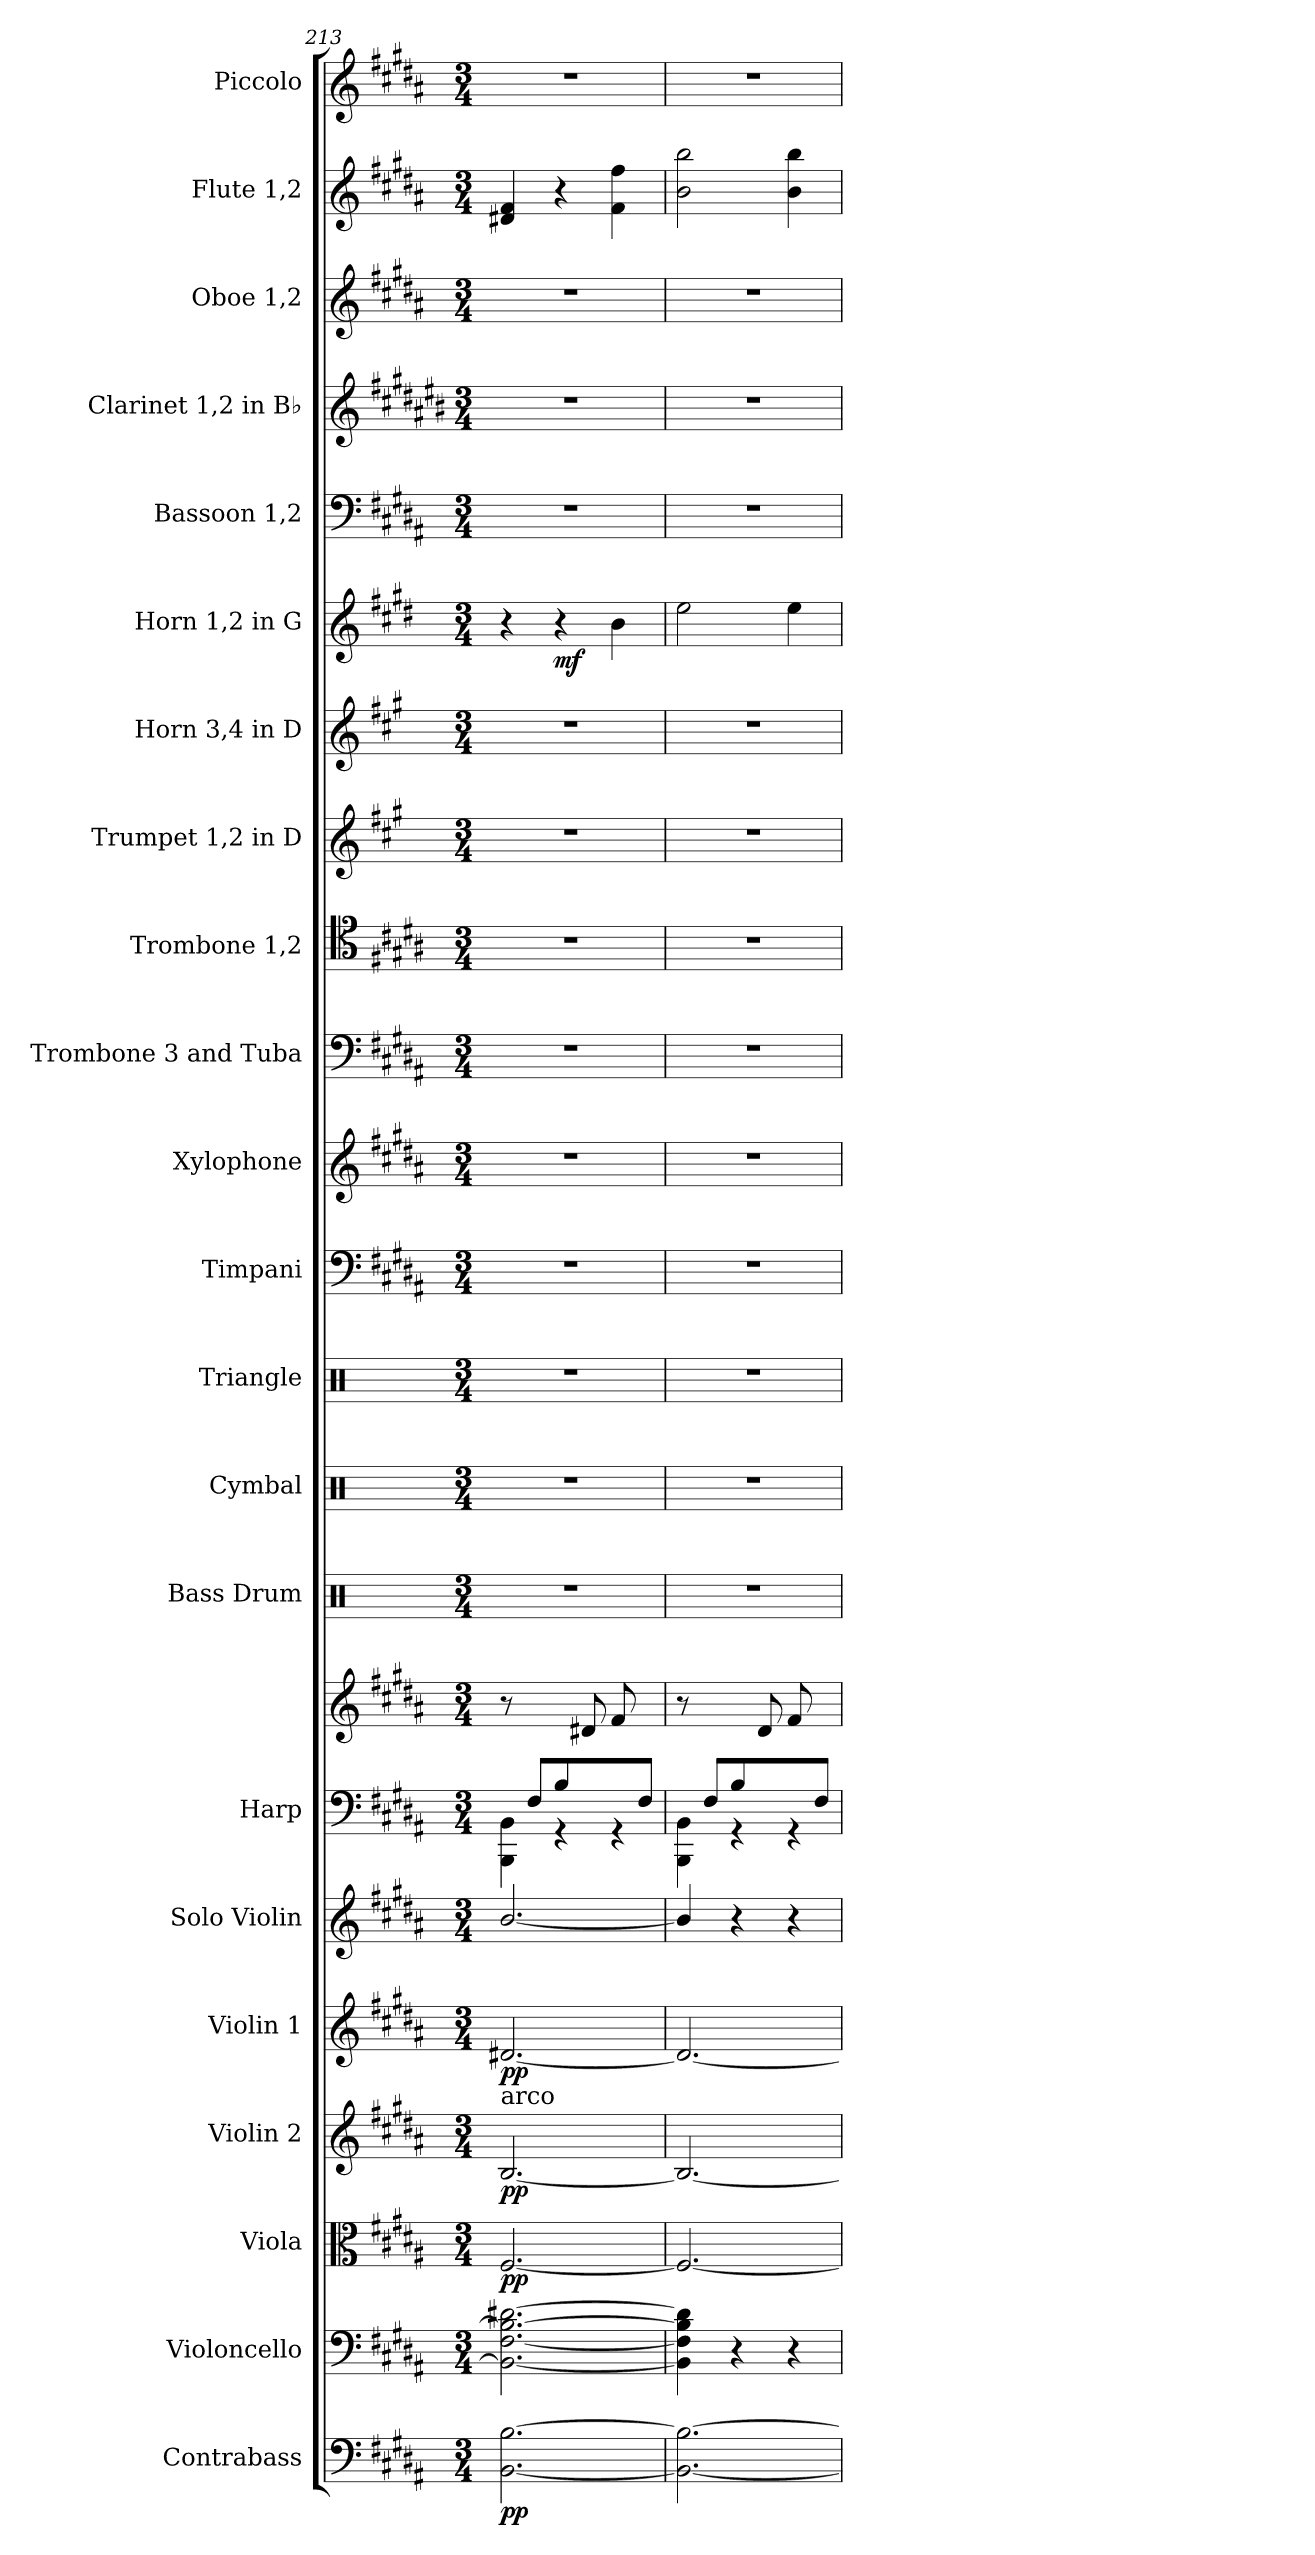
**kern	**dynam	**kern	**kern	**dynam	**kern	**dynam	**kern	**dynam	**kern	**kern	**kern	**kern	**kern	**kern	**kern	**kern	**kern	**kern	**kern	**kern	**kern	**dynam	**kern	**kern	**kern	**kern	**kern
*part22	*part22	*part21	*part20	*part20	*part19	*part19	*part18	*part18	*part17	*part16	*part16	*part15	*part14	*part13	*part12	*part11	*part10	*part9	*part8	*part7	*part6	*part6	*part5	*part4	*part3	*part2	*part1
*staff23	*staff23	*staff22	*staff21	*staff21	*staff20	*staff20	*staff19	*staff19	*staff18	*staff17	*staff16	*staff15	*staff14	*staff13	*staff12	*staff11	*staff10	*staff9	*staff8	*staff7	*staff6	*staff6	*staff5	*staff4	*staff3	*staff2	*staff1
*I"Contrabass	*	*I"Violoncello	*I"Viola	*	*I"Violin 2	*	*I"Violin 1	*	*I"Solo Violin	*I"Harp	*	*I"Bass Drum	*I"Cymbal	*I"Triangle	*I"Timpani	*I"Xylophone	*I"Trombone 3 and Tuba	*I"Trombone 1,2	*I"Trumpet 1,2 in D	*I"Horn 3,4 in D	*I"Horn 1,2 in G	*	*I"Bassoon 1,2	*I"Clarinet 1,2 in B♭	*I"Oboe 1,2	*I"Flute 1,2	*I"Piccolo
*I'Cb.	*	*I'Vc.	*I'Vla.	*	*I'Vln. 2	*	*I'Vln. 1	*	*I'Solo Vln.	*I'Hrp.	*	*I'B.D	*I'Cym.	*I'Trgl.	*I'Timp.	*I'Xyl.	*I'Tbn. 3 and Tba.	*I'Tbn. 1,2	*I'Tpt. 1,2 in D	*I'Hn. 3,4 in D	*I'Hn. 1,2 in G	*	*I'Bsn. 1,2	*I'Cl. 1,2 in B♭	*I'Ob. 1,2	*I'Fl. 1,2	*I'Picc.
*clefF4	*	*clefF4	*clefC3	*	*clefG2	*	*clefG2	*	*clefG2	*clefF4	*clefG2	*clefX	*clefX	*clefX	*clefF4	*clefG2	*clefF4	*clefC4	*clefG2	*clefG2	*clefG2	*	*clefF4	*clefG2	*clefG2	*clefG2	*clefG2
*ITrd7c12	*	*	*	*	*	*	*	*	*	*	*	*	*	*	*	*ITrd-7c-12	*	*	*ITrd-1c-2	*ITrd6c10	*ITrd3c5	*	*	*ITrd1c2	*	*	*ITrd-7c-12
*k[f#c#g#d#a#]	*	*k[f#c#g#d#a#]	*k[f#c#g#d#a#]	*	*k[f#c#g#d#a#]	*	*k[f#c#g#d#a#]	*	*k[f#c#g#d#a#]	*k[f#c#g#d#a#]	*k[f#c#g#d#a#]	*k[]	*k[]	*k[]	*k[f#c#g#d#a#]	*k[f#c#g#d#a#]	*k[f#c#g#d#a#]	*k[f#c#g#d#a#]	*k[f#c#g#d#a#]	*k[f#c#g#d#a#]	*k[f#c#g#d#a#]	*	*k[f#c#g#d#a#]	*k[f#c#g#d#a#]	*k[f#c#g#d#a#]	*k[f#c#g#d#a#]	*k[f#c#g#d#a#]
*M3/4	*	*M3/4	*M3/4	*	*M3/4	*	*M3/4	*	*M3/4	*M3/4	*M3/4	*M3/4	*M3/4	*M3/4	*M3/4	*M3/4	*M3/4	*M3/4	*M3/4	*M3/4	*M3/4	*	*M3/4	*M3/4	*M3/4	*M3/4	*M3/4
=213	=213	=213	=213	=213	=213	=213	=213	=213	=213	=213	=213	=213	=213	=213	=213	=213	=213	=213	=213	=213	=213	=213	=213	=213	=213	=213	=213
*	*	*	*	*	*	*	*	*	*	*^	*	*	*	*	*	*	*	*	*	*	*	*	*	*	*	*	*
!	!	!	!	!	!	!	!LO:TX:b:t=arco	!	!	!	!	!	!	!	!	!	!	!	!	!	!	!	!	!	!	!	!	!
!	!LO:DY:b	!	!	!LO:DY:b	!	!LO:DY:b	!	!LO:DY:b	!	!	!	!	!	!	!	!	!	!	!	!	!	!	!	!	!	!	!	!
[2.BBB\ [2.BB\	pp	2.BB\_ [2.F#\ 2.B\_ [2.d#X\	[2.F#/	pp	[2.B/	pp	[2.d#X/	pp	[2.b/	8ryy	4BBB\ 4BB\	8r	2.r	2.r	2.r	2.r	2.r	2.r	2.r	2.r	2.r	4r	.	2.r	2.r	2.r	4d#X/ 4f#/	2.r
.	.	.	.	.	.	.	.	.	.	8F#/L	.	4ryy	.	.	.	.	.	.	.	.	.	.	.	.	.	.	.	.
!	!	!	!	!	!	!	!	!	!	!	!	!	!	!	!	!	!	!	!	!	!	!	!LO:DY:b	!	!	!	!	!
.	.	.	.	.	.	.	.	.	.	8B/	4rGG	.	.	.	.	.	.	.	.	.	.	4r	mf	.	.	.	4r	.
.	.	.	.	.	.	.	.	.	.	4ryy	.	8d#X/	.	.	.	.	.	.	.	.	.	.	.	.	.	.	.	.
.	.	.	.	.	.	.	.	.	.	.	4rGG	8f#/	.	.	.	.	.	.	.	.	.	4f#\	.	.	.	.	4f#\ 4ff#\	.
.	.	.	.	.	.	.	.	.	.	8F#/J	.	8ryy	.	.	.	.	.	.	.	.	.	.	.	.	.	.	.	.
=214	=214	=214	=214	=214	=214	=214	=214	=214	=214	=214	=214	=214	=214	=214	=214	=214	=214	=214	=214	=214	=214	=214	=214	=214	=214	=214	=214	=214
2.BBB\_ 2.BB\_	.	4BB\] 4F#\] 4B\] 4d#\]	2.F#/_	.	2.B/_	.	2.d#/_	.	4b/]	8ryy	4BBB\ 4BB\	8r	2.r	2.r	2.r	2.r	2.r	2.r	2.r	2.r	2.r	2b\	.	2.r	2.r	2.r	2b\ 2bb\	2.r
.	.	.	.	.	.	.	.	.	.	8F#/L	.	4ryy	.	.	.	.	.	.	.	.	.	.	.	.	.	.	.	.
.	.	4r	.	.	.	.	.	.	4r	8B/	4rGG	.	.	.	.	.	.	.	.	.	.	.	.	.	.	.	.	.
.	.	.	.	.	.	.	.	.	.	4ryy	.	8d#/	.	.	.	.	.	.	.	.	.	.	.	.	.	.	.	.
.	.	4r	.	.	.	.	.	.	4r	.	4rGG	8f#/	.	.	.	.	.	.	.	.	.	4b\	.	.	.	.	4b\ 4bb\	.
.	.	.	.	.	.	.	.	.	.	8F#/J	.	8ryy	.	.	.	.	.	.	.	.	.	.	.	.	.	.	.	.
*	*	*	*	*	*	*	*	*	*	*v	*v	*	*	*	*	*	*	*	*	*	*	*	*	*	*	*	*	*
=	=	=	=	=	=	=	=	=	=	=	=	=	=	=	=	=	=	=	=	=	=	=	=	=	=	=	=
*-	*-	*-	*-	*-	*-	*-	*-	*-	*-	*-	*-	*-	*-	*-	*-	*-	*-	*-	*-	*-	*-	*-	*-	*-	*-	*-	*-
